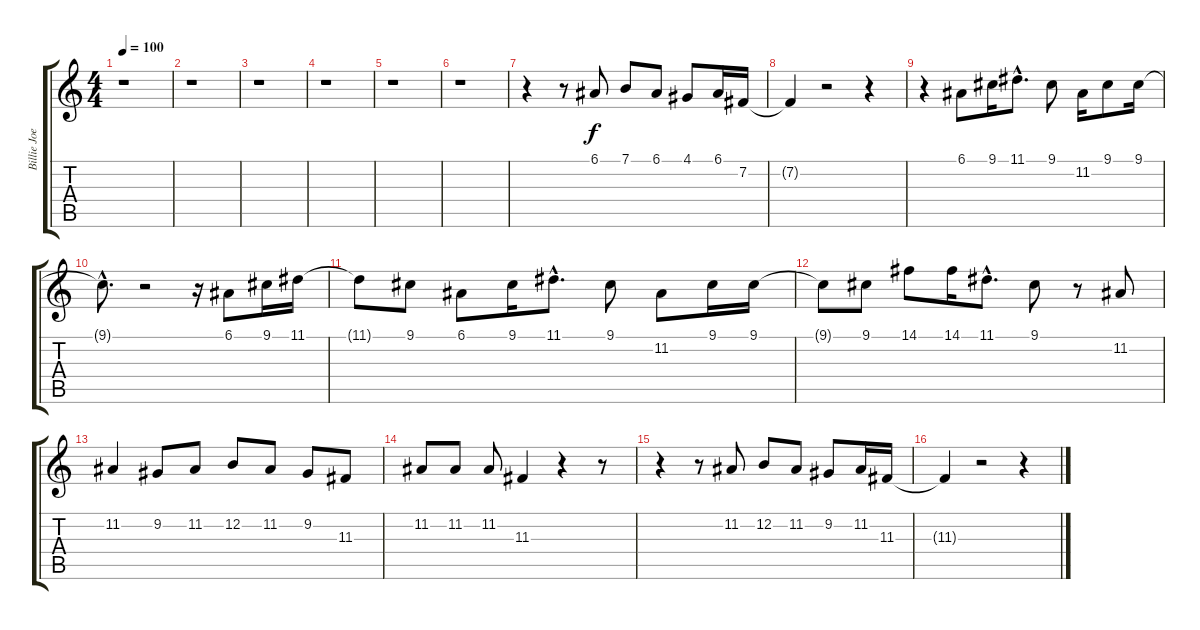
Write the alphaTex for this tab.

\track ("Billie Joe Vocals Left" "Billie Joe") {instrument oboe}
\staff {score tabs}
\tuning (E4 B3 G3 D3 A2 E2) {hide}
\ts (4 4)
\tempo 100
\clef g2
\ks c
r.1{dy f instrument oboe} |
r.1 |
r.1 |
r.1 |
r.1 |
r.1 |
r.4 r.8 6.1.8 7.1.8 6.1.8 4.1.8 6.1.16 7.2.16 |
7.2{t}.4 r.2 r.4 |
r.4 6.1.8 9.1.16 11.1{hac}.8{d} 9.1.8 11.2.16 9.1.8 9.1.16 |
9.1{hac t}.8{d} r.2 r.16 6.1.8 9.1.16 11.1.16 |
11.1{t}.8 9.1.8 6.1.8 9.1.16 11.1{hac}.8{d} 9.1.8 11.2.8 9.1.16 9.1.16 |
9.1{t}.8 9.1.8 14.1.8 14.1.16 11.1{hac}.8{d} 9.1.8 r.8 11.2.8 |
11.2.4 9.2.8 11.2.8 12.2.8 11.2.8 9.2.8 11.3.8 |
11.2.8 11.2.8 11.2.8 11.3.4 r.4 r.8 |
r.4 r.8 11.2.8 12.2.8 11.2.8 9.2.8 11.2.16 11.3.16 |
11.3{t}.4 r.2 r.4
